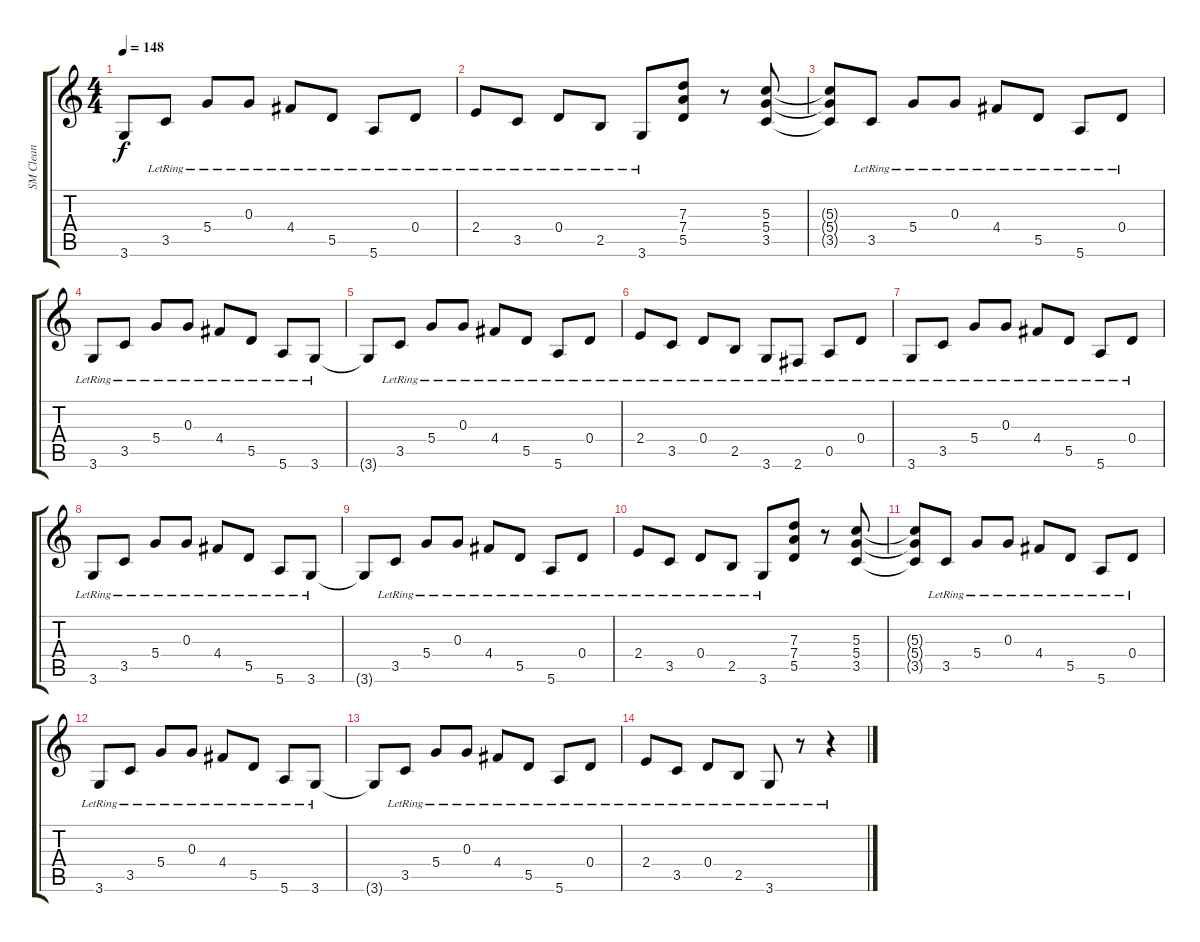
\track ("SM Clean" "SM Clean") {instrument electricguitarclean}
\staff {score tabs}
\tuning (E4 B3 G3 D3 A2 E2) {hide}
\ts (4 4)
\tempo 148
\clef g2
\ks c
3.6{t}.8{dy f} 3.5{lr}.8 5.4{lr}.8 0.3{lr}.8 4.4{lr}.8 5.5{lr}.8 5.6{lr}.8 0.4{lr}.8 |
2.4{lr}.8 3.5{lr}.8 0.4{lr}.8 2.5{lr}.8 3.6{lr}.8 (7.3 7.4 5.5).8 r.8 (5.3 5.4 3.5).8 |
(5.3{t} 5.4{t} 3.5{t}).8 3.5{lr}.8 5.4{lr}.8 0.3{lr}.8 4.4{lr}.8 5.5{lr}.8 5.6{lr}.8 0.4{lr}.8 |
3.6{lr}.8 3.5{lr}.8 5.4{lr}.8 0.3{lr}.8 4.4{lr}.8 5.5{lr}.8 5.6{lr}.8 3.6{lr}.8 |
3.6{t}.8 3.5{lr}.8 5.4{lr}.8 0.3{lr}.8 4.4{lr}.8 5.5{lr}.8 5.6{lr}.8 0.4{lr}.8 |
2.4{lr}.8 3.5{lr}.8 0.4{lr}.8 2.5{lr}.8 3.6{lr}.8 2.6{lr}.8 0.5{lr}.8 0.4{lr}.8 |
3.6{lr}.8 3.5{lr}.8 5.4{lr}.8 0.3{lr}.8 4.4{lr}.8 5.5{lr}.8 5.6{lr}.8 0.4{lr}.8 |
3.6{lr}.8 3.5{lr}.8 5.4{lr}.8 0.3{lr}.8 4.4{lr}.8 5.5{lr}.8 5.6{lr}.8 3.6{lr}.8 |
3.6{t}.8 3.5{lr}.8 5.4{lr}.8 0.3{lr}.8 4.4{lr}.8 5.5{lr}.8 5.6{lr}.8 0.4{lr}.8 |
2.4{lr}.8 3.5{lr}.8 0.4{lr}.8 2.5{lr}.8 3.6{lr}.8 (7.3 7.4 5.5).8 r.8 (5.3 5.4 3.5).8 |
(5.3{t} 5.4{t} 3.5{t}).8 3.5{lr}.8 5.4{lr}.8 0.3{lr}.8 4.4{lr}.8 5.5{lr}.8 5.6{lr}.8 0.4{lr}.8 |
3.6{lr}.8 3.5{lr}.8 5.4{lr}.8 0.3{lr}.8 4.4{lr}.8 5.5{lr}.8 5.6{lr}.8 3.6{lr}.8 |
3.6{t}.8 3.5{lr}.8 5.4{lr}.8 0.3{lr}.8 4.4{lr}.8 5.5{lr}.8 5.6{lr}.8 0.4{lr}.8 |
2.4{lr}.8 3.5{lr}.8 0.4{lr}.8 2.5{lr}.8 3.6{lr}.8 r.8 r.4
